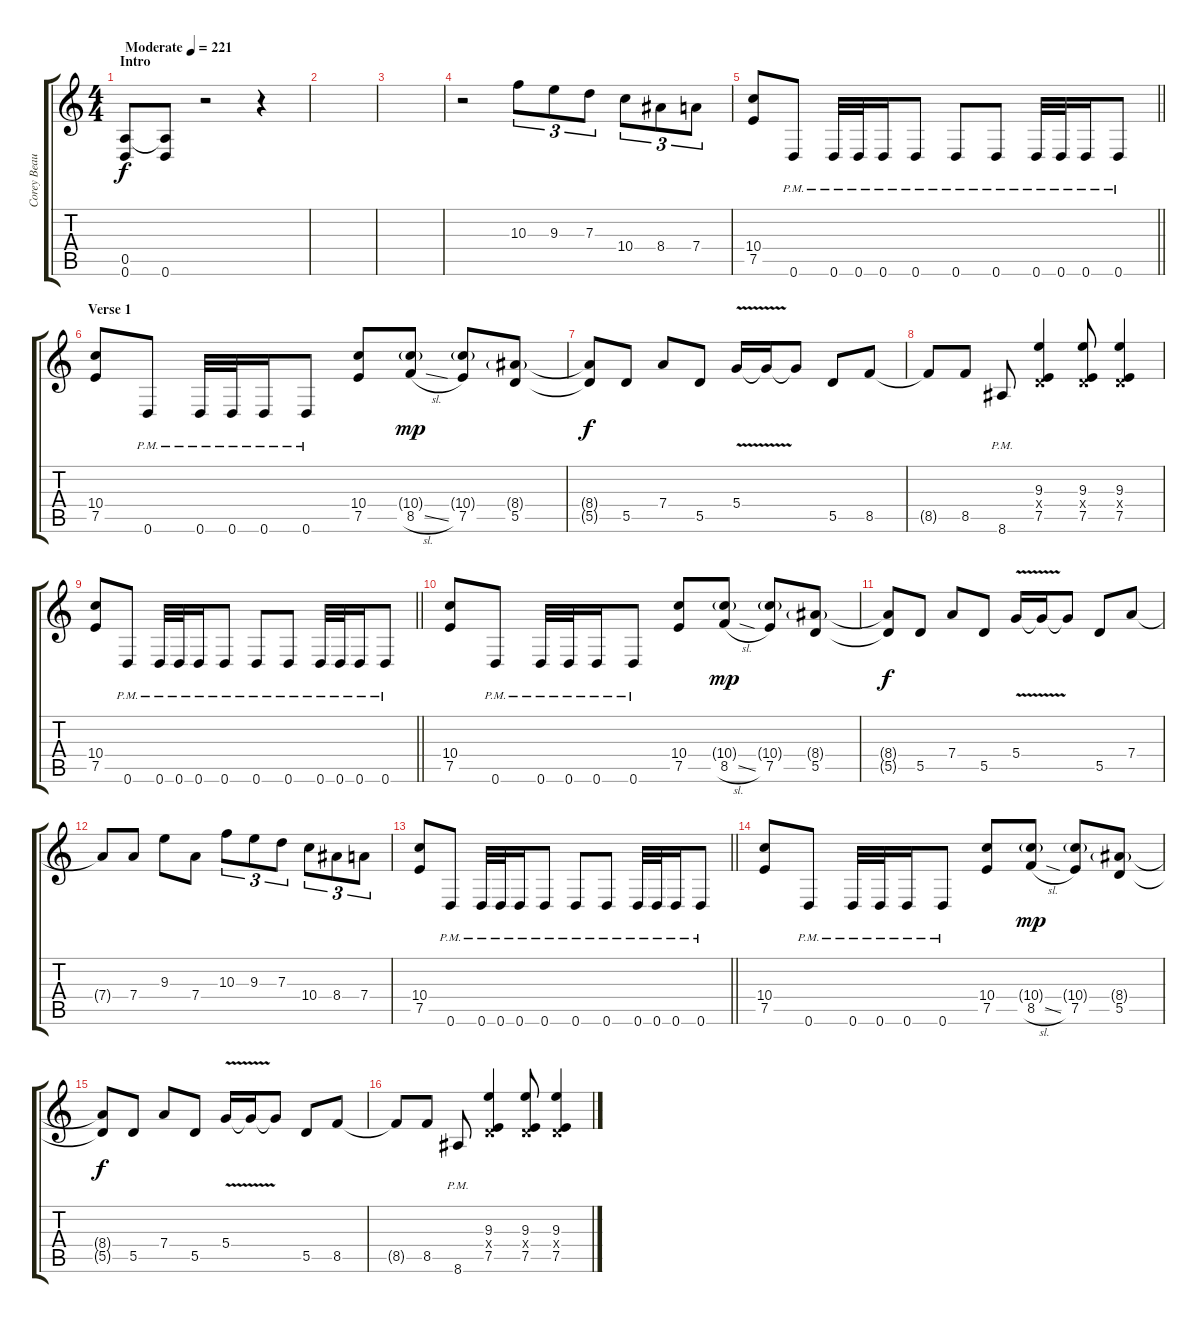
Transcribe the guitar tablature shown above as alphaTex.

\track ("Corey Beaulieu" "Corey Beau") {instrument distortionguitar}
\staff {score tabs}
\tuning (E4 B3 G3 D3 A2 D2) {hide}
\ts (4 4)
\section ("" "Intro")
\tempo (221 "Moderate")
\clef g2
\ks c
(0.5 0.6).8{dy f instrument distortionguitar} (0.5{t} 0.6).8 r.2 r.4 |
|
|
r.2 10.3.8{tu (3 2) balance 0} 9.3.8{tu (3 2)} 7.3.8{tu (3 2)} 10.4.8{tu (3 2)} 8.4.8{tu (3 2)} 7.4.8{tu (3 2)} |
\barLineRight lightlight
(10.4 7.5).8 0.6{pm}.8 0.6{pm}.32 0.6{pm}.32 0.6{pm}.16 0.6{pm}.8 0.6{pm}.8 0.6{pm}.8 0.6{pm}.32 0.6{pm}.32 0.6{pm}.16 0.6{pm}.8 |
\section ("" "Verse 1")
(10.4 7.5).8 0.6{pm}.8 0.6{pm}.32 0.6{pm}.32 0.6{pm}.16 0.6{pm}.8 (10.4 7.5).8 (10.4{g} 8.5{sl}).8{dy mp} (10.4{g} 7.5).8 (8.4{g} 5.5).8 |
(8.4{t} 5.5{t}).8{dy f} 5.5.8 7.4.8 5.5.8 5.4{v}.16 5.4{t}.16 5.4{t}.8 5.5.8 8.5.8 |
8.5{t}.8 8.5.8 8.6{pm}.8 (9.3 0.4{x} 7.5).4 (9.3 0.4{x} 7.5).8 (9.3 0.4{x} 7.5).4 |
\barLineRight lightlight
(10.4 7.5).8 0.6{pm}.8 0.6{pm}.32 0.6{pm}.32 0.6{pm}.16 0.6{pm}.8 0.6{pm}.8 0.6{pm}.8 0.6{pm}.32 0.6{pm}.32 0.6{pm}.16 0.6{pm}.8 |
(10.4 7.5).8 0.6{pm}.8 0.6{pm}.32 0.6{pm}.32 0.6{pm}.16 0.6{pm}.8 (10.4 7.5).8 (10.4{g} 8.5{sl}).8{dy mp} (10.4{g} 7.5).8 (8.4{g} 5.5).8 |
(8.4{t} 5.5{t}).8{dy f} 5.5.8 7.4.8 5.5.8 5.4{v}.16 5.4{t}.16 5.4{t}.8 5.5.8 7.4.8 |
7.4{t}.8 7.4.8 9.3.8 7.4.8 10.3.8{tu (3 2)} 9.3.8{tu (3 2)} 7.3.8{tu (3 2)} 10.4.8{tu (3 2)} 8.4.8{tu (3 2)} 7.4.8{tu (3 2)} |
\barLineRight lightlight
(10.4 7.5).8 0.6{pm}.8 0.6{pm}.32 0.6{pm}.32 0.6{pm}.16 0.6{pm}.8 0.6{pm}.8 0.6{pm}.8 0.6{pm}.32 0.6{pm}.32 0.6{pm}.16 0.6{pm}.8 |
(10.4 7.5).8 0.6{pm}.8 0.6{pm}.32 0.6{pm}.32 0.6{pm}.16 0.6{pm}.8 (10.4 7.5).8 (10.4{g} 8.5{sl}).8{dy mp} (10.4{g} 7.5).8 (8.4{g} 5.5).8 |
(8.4{t} 5.5{t}).8{dy f} 5.5.8 7.4.8 5.5.8 5.4{v}.16 5.4{t}.16 5.4{t}.8 5.5.8 8.5.8 |
8.5{t}.8 8.5.8 8.6{pm}.8 (9.3 0.4{x} 7.5).4 (9.3 0.4{x} 7.5).8 (9.3 0.4{x} 7.5).4
